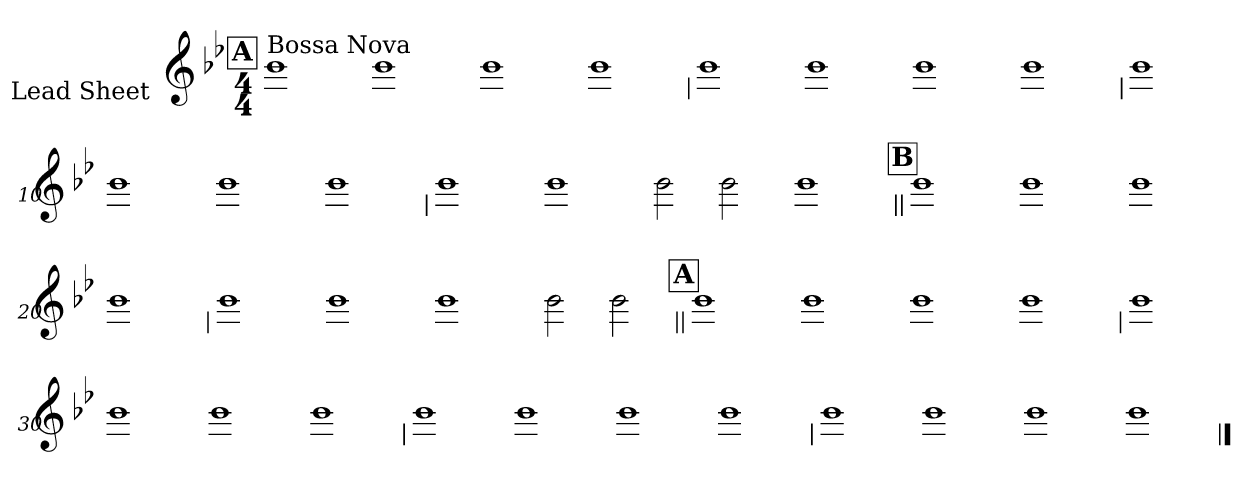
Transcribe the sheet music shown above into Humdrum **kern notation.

**kern
*part1
*staff1
*I"Lead Sheet
*stria0
*clefG2
*k[b-e-]
*B-:
*M4/4
!!LO:REH:place=s1:a:t=A
=1||
!LO:TX:a:t=Bossa Nova
1b-
=2-
1b-
=3-
1b-
=4-
1b-
!!LO:LB:g=z
=5
1b-
=6-
1b-
=7-
1b-
=8-
1b-
!!LO:LB:g=z
=9
1b-
=10-
1b-
=11-
1b-
=12-
1b-
!!LO:LB:g=z
=13
1b-
=14-
1b-
=15-
2b-
2b-
=16-
1b-
!!LO:LB:g=z
!!LO:REH:place=s1:a:t=B
=17||
1b-
=18-
1b-
=19-
1b-
=20-
1b-
!!LO:LB:g=z
=21
1b-
=22-
1b-
=23-
1b-
=24-
2b-
2b-
!!LO:LB:g=z
!!LO:REH:place=s1:a:t=A
=25||
1b-
=26-
1b-
=27-
1b-
=28-
1b-
!!LO:LB:g=z
=29
1b-
=30-
1b-
=31-
1b-
=32-
1b-
!!LO:LB:g=z
=33
1b-
=34-
1b-
=35-
1b-
=36-
1b-
!!LO:LB:g=z
=37
1b-
=38-
1b-
=39-
1b-
=40-
1b-
==
*-
